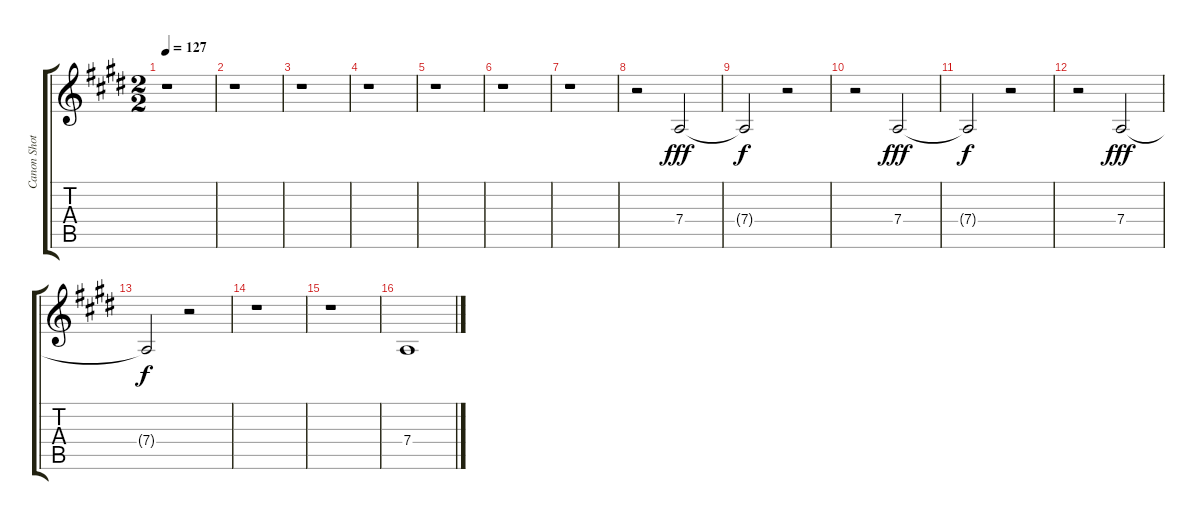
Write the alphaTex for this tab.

\track ("Canon Shots" "Canon Shot") {instrument gunshot}
\staff {score tabs}
\tuning (E4 B3 G3 D3 A2 E2) {hide}
\ts (2 2)
\tempo 127
\clef g2
\ks e
r.1{dy fff} |
r.1 |
r.1 |
r.1 |
r.1 |
r.1 |
r.1 |
r.2 7.4.2 |
7.4{t}.2{dy f} r.2 |
r.2 7.4.2{dy fff} |
7.4{t}.2{dy f} r.2 |
r.2 7.4.2{dy fff} |
7.4{t}.2{dy f} r.2 |
r.1 |
r.1 |
7.4.1
